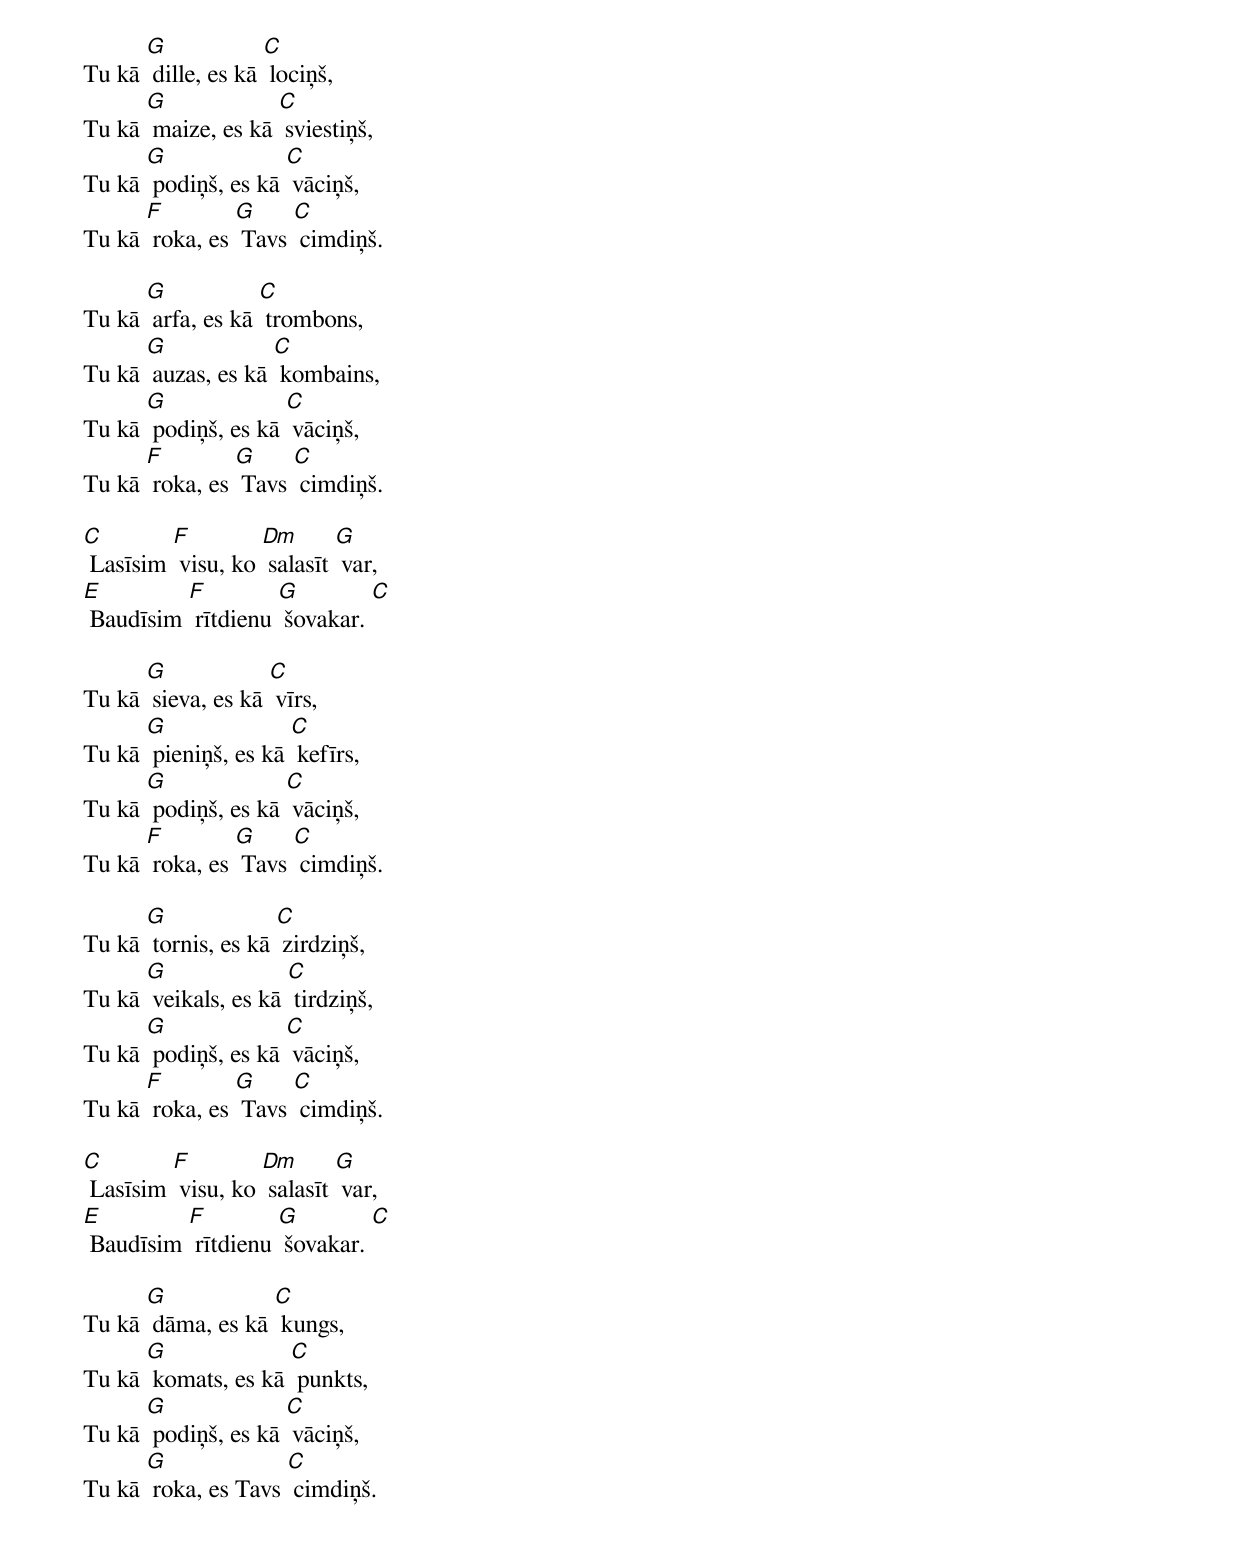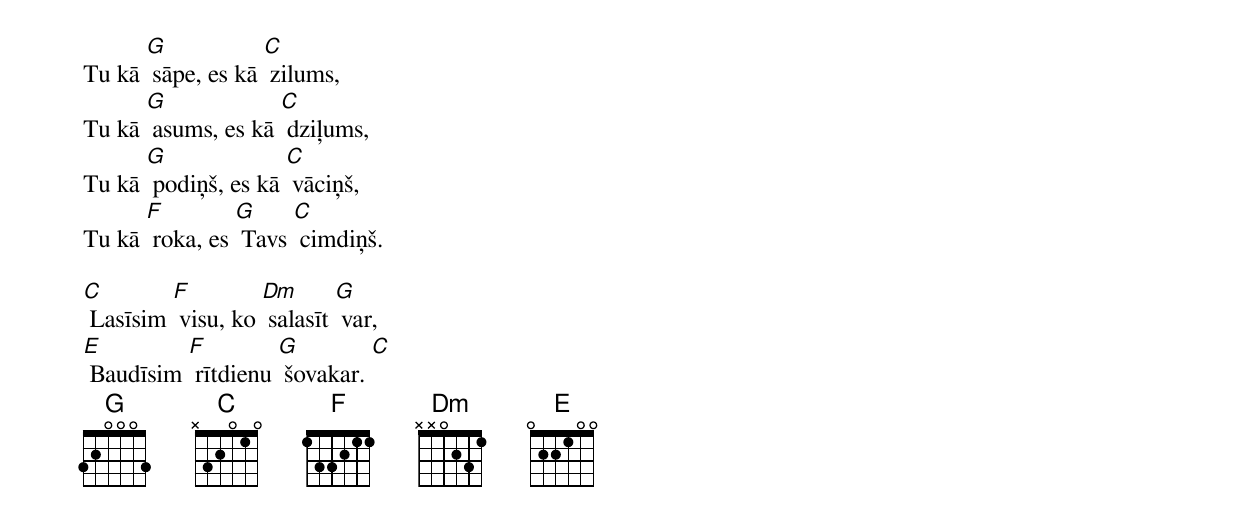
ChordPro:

Tu kā [G] dille, es kā [C] lociņš,
Tu kā [G] maize, es kā [C] sviestiņš,
Tu kā [G] podiņš, es kā [C] vāciņš,
Tu kā [F] roka, es [G] Tavs [C] cimdiņš.

Tu kā [G] arfa, es kā [C] trombons,
Tu kā [G] auzas, es kā [C] kombains,
Tu kā [G] podiņš, es kā [C] vāciņš,
Tu kā [F] roka, es [G] Tavs [C] cimdiņš.

[C] Lasīsim [F] visu, ko [Dm] salasīt [G] var,
[E] Baudīsim [F] rītdienu [G] šovakar. [C]

Tu kā [G] sieva, es kā [C] vīrs,
Tu kā [G] pieniņš, es kā [C] kefīrs,
Tu kā [G] podiņš, es kā [C] vāciņš,
Tu kā [F] roka, es [G] Tavs [C] cimdiņš.

Tu kā [G] tornis, es kā [C] zirdziņš,
Tu kā [G] veikals, es kā [C] tirdziņš,
Tu kā [G] podiņš, es kā [C] vāciņš,
Tu kā [F] roka, es [G] Tavs [C] cimdiņš.

[C] Lasīsim [F] visu, ko [Dm] salasīt [G] var,
[E] Baudīsim [F] rītdienu [G] šovakar. [C]

Tu kā [G] dāma, es kā [C] kungs,
Tu kā [G] komats, es kā [C] punkts,
Tu kā [G] podiņš, es kā [C] vāciņš,
Tu kā [G] roka, es Tavs [C] cimdiņš.
Tu kā [G] sāpe, es kā [C] zilums,
Tu kā [G] asums, es kā [C] dziļums,
Tu kā [G] podiņš, es kā [C] vāciņš,
Tu kā [F] roka, es [G] Tavs [C] cimdiņš.

[C] Lasīsim [F] visu, ko [Dm] salasīt [G] var,
[E] Baudīsim [F] rītdienu [G] šovakar. [C]
